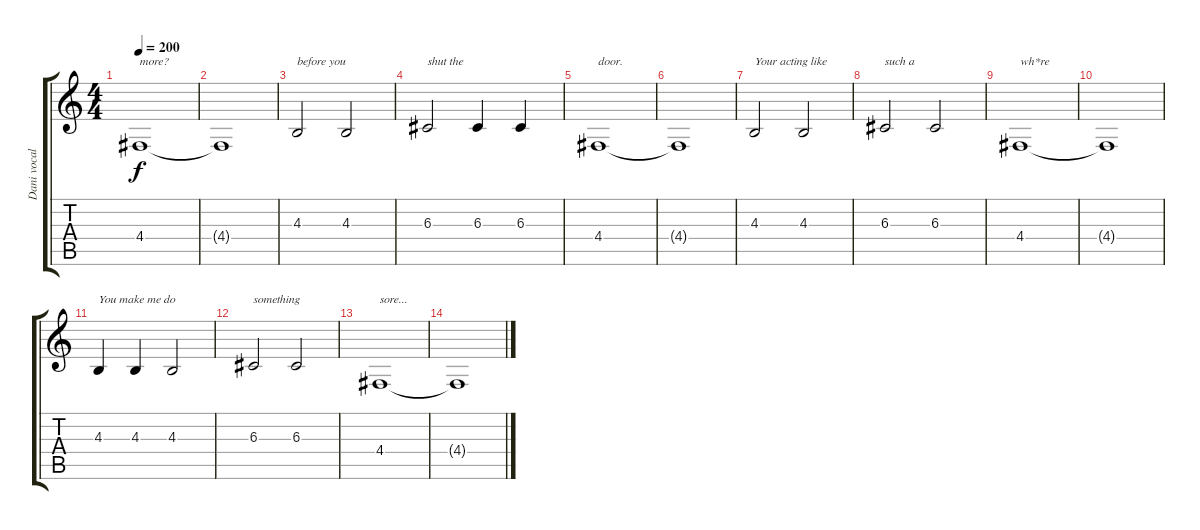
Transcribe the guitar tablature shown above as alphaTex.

\track ("Dani vocals" "Dani vocal") {instrument tenorsax}
\staff {score tabs}
\tuning (E4 B3 G3 D3 A2 E2) {hide}
\ts (4 4)
\tempo 200
\clef g2
\ks c
4.4.1{txt "more?" dy f} |
4.4{t}.1 |
4.3.2{txt "before you"} 4.3.2 |
6.3.2{txt "shut the"} 6.3.4 6.3.4 |
4.4.1{txt "door."} |
4.4{t}.1 |
4.3.2{txt "Your acting like"} 4.3.2 |
6.3.2{txt "such a "} 6.3.2 |
4.4.1{txt "wh*re"} |
4.4{t}.1 |
4.3.4{txt "You make me do"} 4.3.4 4.3.2 |
6.3.2{txt "something"} 6.3.2 |
4.4.1{txt "sore..."} |
4.4{t}.1
